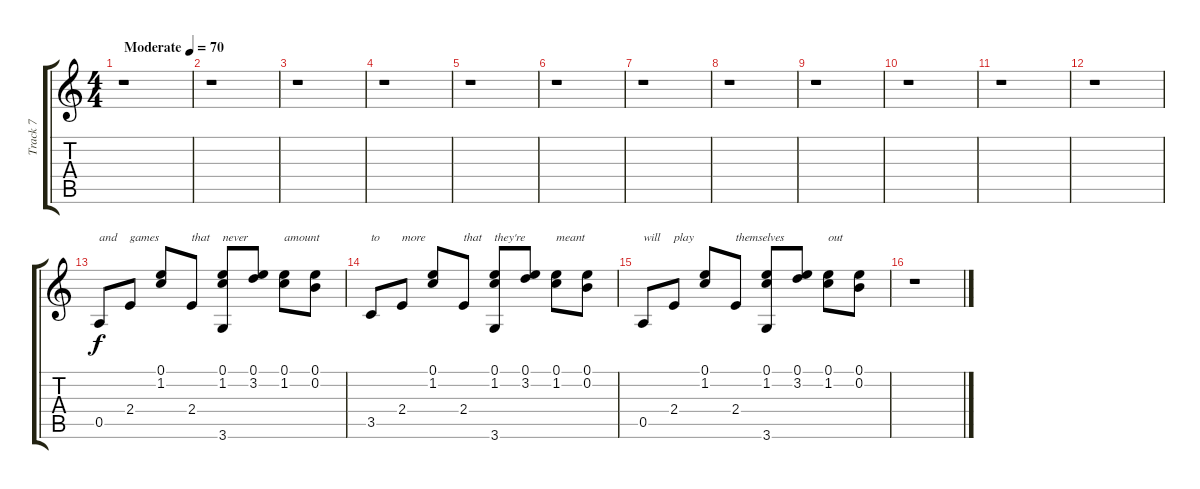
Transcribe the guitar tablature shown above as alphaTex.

\track ("Track 7" "Track 7") {instrument acousticguitarsteel}
\staff {score tabs}
\tuning (E4 B3 G3 D3 A2 E2) {hide}
\ts (4 4)
\tempo (70 "Moderate")
\clef g2
\ks c
r.1{dy f instrument acousticguitarsteel} |
r.1 |
r.1 |
r.1 |
r.1 |
r.1 |
r.1 |
r.1 |
r.1 |
r.1 |
r.1 |
r.1 |
0.5.8{txt "and"} 2.4.8{txt "games"} (0.1 1.2).8 2.4.8{txt "that"} (0.1 1.2 3.6).8{txt "never"} (0.1 3.2).8 (0.1 1.2).8{txt "amount"} (0.1 0.2).8 |
3.5.8{txt "to"} 2.4.8{txt "more"} (0.1 1.2).8 2.4.8{txt "that"} (0.1 1.2 3.6).8{txt "they're"} (0.1 3.2).8 (0.1 1.2).8{txt "meant"} (0.1 0.2).8 |
0.5.8{txt "will"} 2.4.8{txt "play"} (0.1 1.2).8 2.4.8{txt "themselves"} (0.1 1.2 3.6).8 (0.1 3.2).8 (0.1 1.2).8{txt "out"} (0.1 0.2).8 |
r.1
